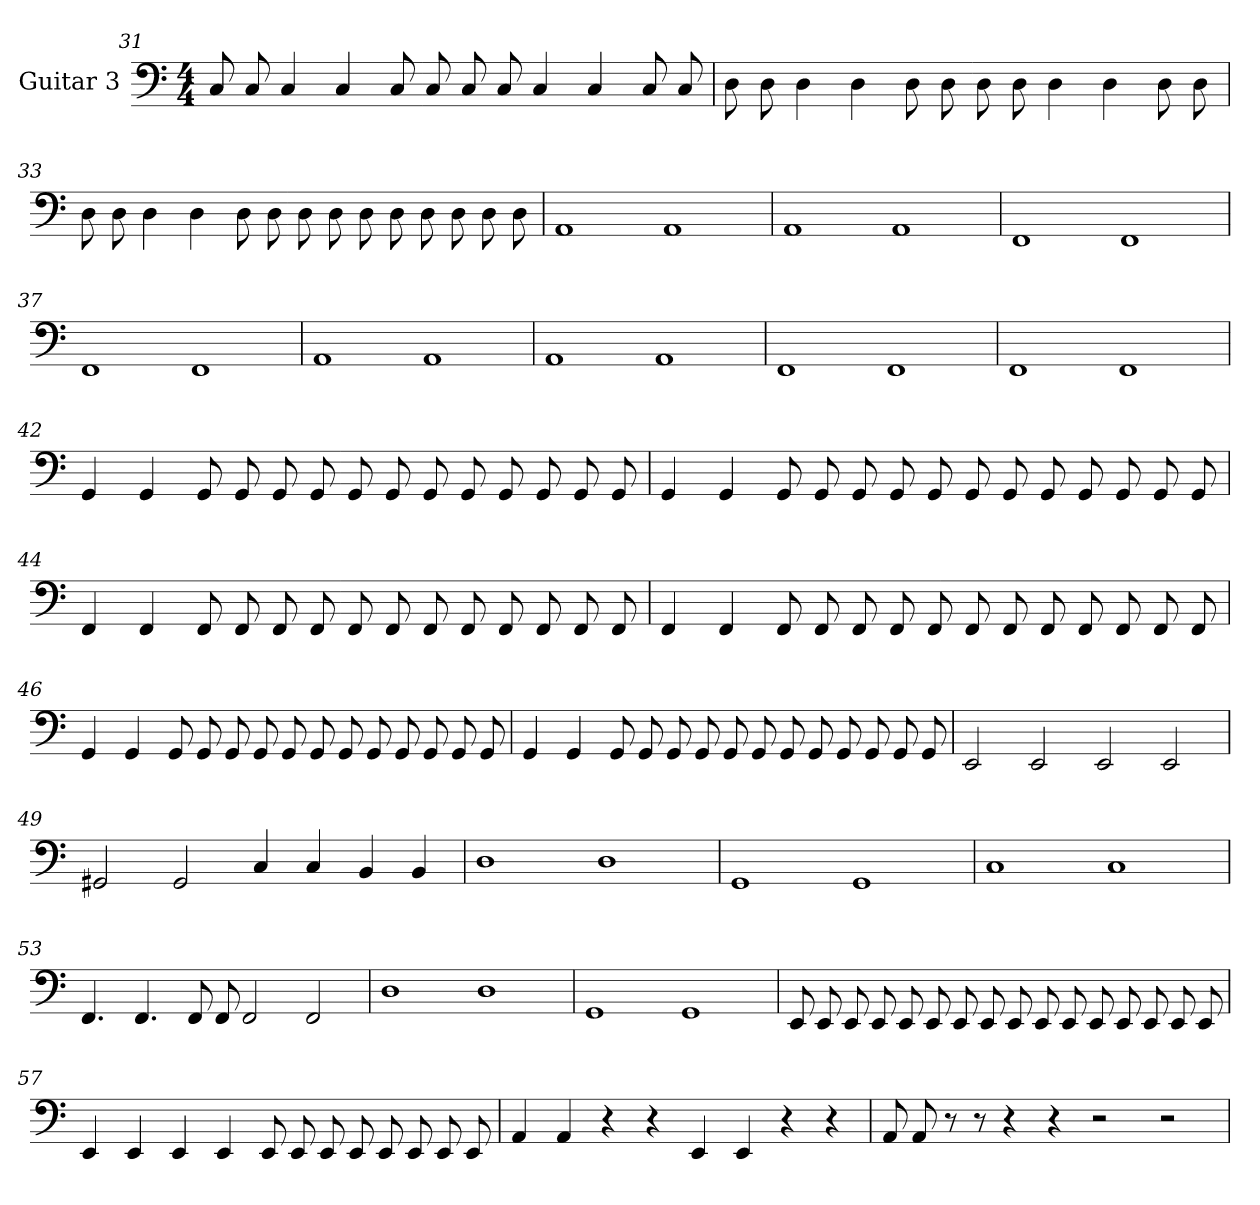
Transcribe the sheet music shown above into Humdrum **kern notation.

**kern
*part1
*staff1
*I"Guitar 3
*
*k[]
*M4/4
=31
8C
8C
4C
4C
8C
8C
8C
8C
4C
4C
8C
8C
=32
8D
8D
4D
4D
8D
8D
8D
8D
4D
4D
8D
8D
=33
8D
8D
4D
4D
8D
8D
8D
8D
8D
8D
8D
8D
8D
8D
=34
1AA
1AA
=35
1AA
1AA
=36
1FF
1FF
=37
1FF
1FF
=38
1AA
1AA
=39
1AA
1AA
=40
1FF
1FF
=41
1FF
1FF
=42
4GG
4GG
8GG
8GG
8GG
8GG
8GG
8GG
8GG
8GG
8GG
8GG
8GG
8GG
=43
4GG
4GG
8GG
8GG
8GG
8GG
8GG
8GG
8GG
8GG
8GG
8GG
8GG
8GG
=44
4FF
4FF
8FF
8FF
8FF
8FF
8FF
8FF
8FF
8FF
8FF
8FF
8FF
8FF
=45
4FF
4FF
8FF
8FF
8FF
8FF
8FF
8FF
8FF
8FF
8FF
8FF
8FF
8FF
=46
4GG
4GG
8GG
8GG
8GG
8GG
8GG
8GG
8GG
8GG
8GG
8GG
8GG
8GG
=47
4GG
4GG
8GG
8GG
8GG
8GG
8GG
8GG
8GG
8GG
8GG
8GG
8GG
8GG
=48
2EE
2EE
2EE
2EE
=49
2GG#
2GG#
4C
4C
4BB
4BB
=50
1D
1D
=51
1GG
1GG
=52
1C
1C
=53
4.FF
4.FF
8FF
8FF
2FF
2FF
=54
1D
1D
=55
1GG
1GG
=56
8EE
8EE
8EE
8EE
8EE
8EE
8EE
8EE
8EE
8EE
8EE
8EE
8EE
8EE
8EE
8EE
=57
4EE
4EE
4EE
4EE
8EE
8EE
8EE
8EE
8EE
8EE
8EE
8EE
=58
4AA
4AA
4r
4r
4EE
4EE
4r
4r
=59
8AA
8AA
8r
8r
4r
4r
2r
2r
=
*-
